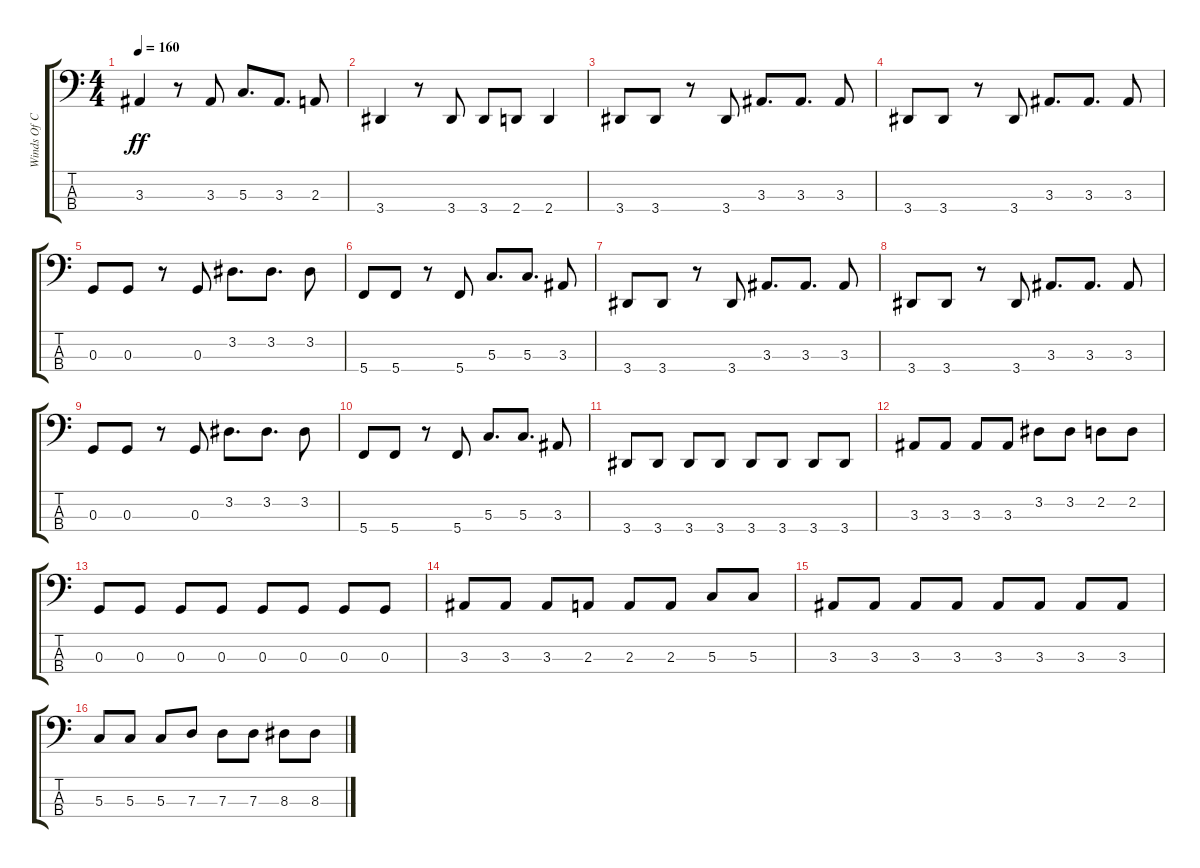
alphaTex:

\track ("Winds Of Connor" "Winds Of C") {instrument electricbassfinger}
\staff {score tabs}
\tuning (F2 C2 G1 C1) {hide}
\ts (4 4)
\tempo 160
\clef f4
\ks c
3.3.4{dy ff} r.8 3.3.8 5.3.8{d} 3.3.8{d} 2.3.8 |
3.4.4 r.8 3.4.8 3.4.8 2.4.8 2.4.4 |
3.4.8 3.4.8 r.8 3.4.8 3.3.8{d} 3.3.8{d} 3.3.8 |
3.4.8 3.4.8 r.8 3.4.8 3.3.8{d} 3.3.8{d} 3.3.8 |
0.3.8 0.3.8 r.8 0.3.8 3.2.8{d} 3.2.8{d} 3.2.8 |
5.4.8 5.4.8 r.8 5.4.8 5.3.8{d} 5.3.8{d} 3.3.8 |
3.4.8 3.4.8 r.8 3.4.8 3.3.8{d} 3.3.8{d} 3.3.8 |
3.4.8 3.4.8 r.8 3.4.8 3.3.8{d} 3.3.8{d} 3.3.8 |
0.3.8 0.3.8 r.8 0.3.8 3.2.8{d} 3.2.8{d} 3.2.8 |
5.4.8 5.4.8 r.8 5.4.8 5.3.8{d} 5.3.8{d} 3.3.8 |
3.4.8 3.4.8 3.4.8 3.4.8 3.4.8 3.4.8 3.4.8 3.4.8 |
3.3.8 3.3.8 3.3.8 3.3.8 3.2.8 3.2.8 2.2.8 2.2.8 |
0.3.8 0.3.8 0.3.8 0.3.8 0.3.8 0.3.8 0.3.8 0.3.8 |
3.3.8 3.3.8 3.3.8 2.3.8 2.3.8 2.3.8 5.3.8 5.3.8 |
3.3.8 3.3.8 3.3.8 3.3.8 3.3.8 3.3.8 3.3.8 3.3.8 |
5.3.8 5.3.8 5.3.8 7.3.8 7.3.8 7.3.8 8.3.8 8.3.8
